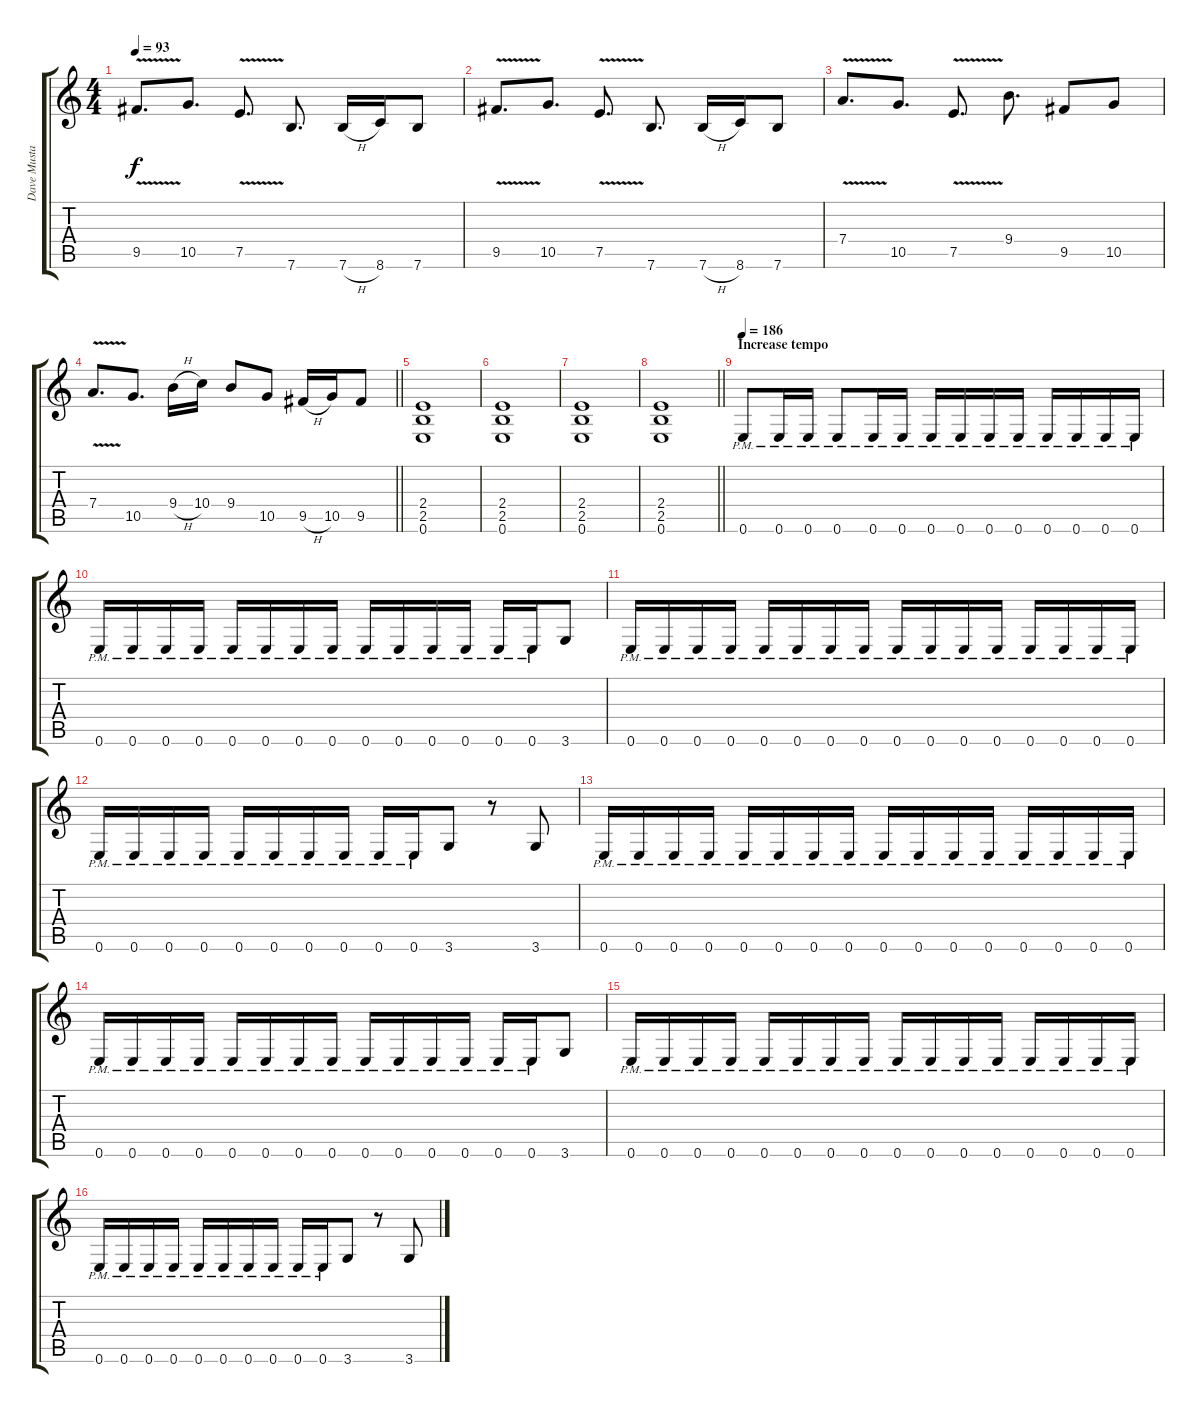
\track ("Dave Mustaine" "Dave Musta") {instrument distortionguitar}
\staff {score tabs}
\tuning (E4 B3 G3 D3 A2 E2) {hide}
\ts (4 4)
\tempo 93
\clef g2
\ks c
9.5{v}.8{d dy f} 10.5.8{d} 7.5{v}.8{d} 7.6.8{d} 7.6{h}.16 8.6.16 7.6.8 |
9.5{v}.8{d} 10.5.8{d} 7.5{v}.8{d} 7.6.8{d} 7.6{h}.16 8.6.16 7.6.8 |
7.4{v}.8{d} 10.5.8{d} 7.5{v}.8{d} 9.4.8{d} 9.5.8 10.5.8 |
\barLineRight lightlight
7.4{v}.8{d} 10.5.8{d} 9.4{h}.16 10.4.16 9.4.8 10.5.8 9.5{h}.16 10.5.16 9.5.8 |
\section ("" "")
(2.4 2.5 0.6).1 |
(2.4 2.5 0.6).1 |
(2.4 2.5 0.6).1 |
\barLineRight lightlight
(2.4 2.5 0.6).1 |
\section ("" "Increase tempo")
\tempo 186
0.6{pm}.8 0.6{pm}.16 0.6{pm}.16 0.6{pm}.8 0.6{pm}.16 0.6{pm}.16 0.6{pm}.16 0.6{pm}.16 0.6{pm}.16 0.6{pm}.16 0.6{pm}.16 0.6{pm}.16 0.6{pm}.16 0.6{pm}.16 |
0.6{pm}.16 0.6{pm}.16 0.6{pm}.16 0.6{pm}.16 0.6{pm}.16 0.6{pm}.16 0.6{pm}.16 0.6{pm}.16 0.6{pm}.16 0.6{pm}.16 0.6{pm}.16 0.6{pm}.16 0.6{pm}.16 0.6{pm}.16 3.6.8 |
0.6{pm}.16 0.6{pm}.16 0.6{pm}.16 0.6{pm}.16 0.6{pm}.16 0.6{pm}.16 0.6{pm}.16 0.6{pm}.16 0.6{pm}.16 0.6{pm}.16 0.6{pm}.16 0.6{pm}.16 0.6{pm}.16 0.6{pm}.16 0.6{pm}.16 0.6{pm}.16 |
0.6{pm}.16 0.6{pm}.16 0.6{pm}.16 0.6{pm}.16 0.6{pm}.16 0.6{pm}.16 0.6{pm}.16 0.6{pm}.16 0.6{pm}.16 0.6{pm}.16 3.6.8 r.8 3.6.8 |
0.6{pm}.16 0.6{pm}.16 0.6{pm}.16 0.6{pm}.16 0.6{pm}.16 0.6{pm}.16 0.6{pm}.16 0.6{pm}.16 0.6{pm}.16 0.6{pm}.16 0.6{pm}.16 0.6{pm}.16 0.6{pm}.16 0.6{pm}.16 0.6{pm}.16 0.6{pm}.16 |
0.6{pm}.16 0.6{pm}.16 0.6{pm}.16 0.6{pm}.16 0.6{pm}.16 0.6{pm}.16 0.6{pm}.16 0.6{pm}.16 0.6{pm}.16 0.6{pm}.16 0.6{pm}.16 0.6{pm}.16 0.6{pm}.16 0.6{pm}.16 3.6.8 |
0.6{pm}.16 0.6{pm}.16 0.6{pm}.16 0.6{pm}.16 0.6{pm}.16 0.6{pm}.16 0.6{pm}.16 0.6{pm}.16 0.6{pm}.16 0.6{pm}.16 0.6{pm}.16 0.6{pm}.16 0.6{pm}.16 0.6{pm}.16 0.6{pm}.16 0.6{pm}.16 |
0.6{pm}.16 0.6{pm}.16 0.6{pm}.16 0.6{pm}.16 0.6{pm}.16 0.6{pm}.16 0.6{pm}.16 0.6{pm}.16 0.6{pm}.16 0.6{pm}.16 3.6.8 r.8 3.6.8
